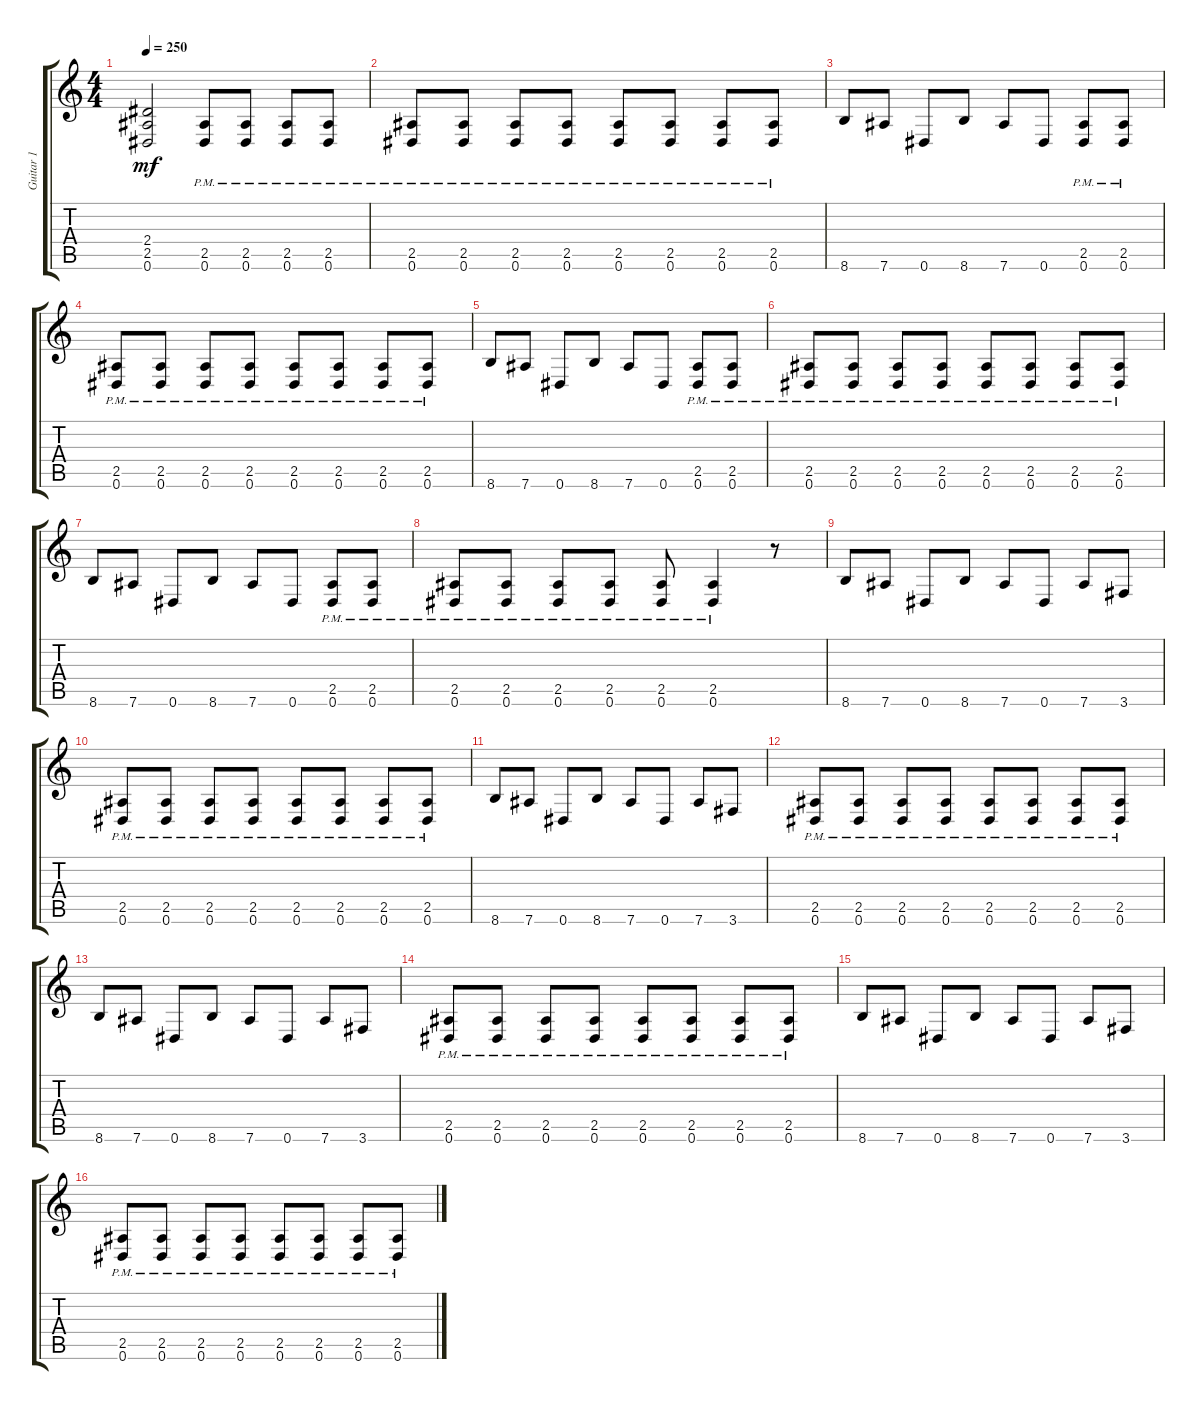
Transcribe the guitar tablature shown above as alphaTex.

\track ("Guitar 1" "Guitar 1") {instrument acousticguitarsteel}
\staff {score tabs}
\tuning (Eb4 Bb3 Gb3 Db3 Ab2 Eb2) {hide}
\ts (4 4)
\tempo 250
\clef g2
\ks c
(2.4 2.5 0.6).2{dy mf} (2.5{pm} 0.6{pm}).8 (2.5{pm} 0.6{pm}).8 (2.5{pm} 0.6{pm}).8 (2.5{pm} 0.6{pm}).8 |
(2.5{pm} 0.6{pm}).8 (2.5{pm} 0.6{pm}).8 (2.5{pm} 0.6{pm}).8 (2.5{pm} 0.6{pm}).8 (2.5{pm} 0.6{pm}).8 (2.5{pm} 0.6{pm}).8 (2.5{pm} 0.6{pm}).8 (2.5{pm} 0.6{pm}).8 |
8.6.8 7.6.8 0.6.8 8.6.8 7.6.8 0.6.8 (2.5{pm} 0.6{pm}).8 (2.5{pm} 0.6{pm}).8 |
(2.5{pm} 0.6{pm}).8 (2.5{pm} 0.6{pm}).8 (2.5{pm} 0.6{pm}).8 (2.5{pm} 0.6{pm}).8 (2.5{pm} 0.6{pm}).8 (2.5{pm} 0.6{pm}).8 (2.5{pm} 0.6{pm}).8 (2.5{pm} 0.6{pm}).8 |
8.6.8 7.6.8 0.6.8 8.6.8 7.6.8 0.6.8 (2.5{pm} 0.6{pm}).8 (2.5{pm} 0.6{pm}).8 |
(2.5{pm} 0.6{pm}).8 (2.5{pm} 0.6{pm}).8 (2.5{pm} 0.6{pm}).8 (2.5{pm} 0.6{pm}).8 (2.5{pm} 0.6{pm}).8 (2.5{pm} 0.6{pm}).8 (2.5{pm} 0.6{pm}).8 (2.5{pm} 0.6{pm}).8 |
8.6.8 7.6.8 0.6.8 8.6.8 7.6.8 0.6.8 (2.5{pm} 0.6{pm}).8 (2.5{pm} 0.6{pm}).8 |
(2.5{pm} 0.6{pm}).8 (2.5{pm} 0.6{pm}).8 (2.5{pm} 0.6{pm}).8 (2.5{pm} 0.6{pm}).8 (2.5{pm} 0.6{pm}).8 (2.5{pm} 0.6{pm}).4 r.8 |
8.6.8 7.6.8 0.6.8 8.6.8 7.6.8 0.6.8 7.6.8 3.6.8 |
(2.5{pm} 0.6{pm}).8 (2.5{pm} 0.6{pm}).8 (2.5{pm} 0.6{pm}).8 (2.5{pm} 0.6{pm}).8 (2.5{pm} 0.6{pm}).8 (2.5{pm} 0.6{pm}).8 (2.5{pm} 0.6{pm}).8 (2.5{pm} 0.6{pm}).8 |
8.6.8 7.6.8 0.6.8 8.6.8 7.6.8 0.6.8 7.6.8 3.6.8 |
(2.5{pm} 0.6{pm}).8 (2.5{pm} 0.6{pm}).8 (2.5{pm} 0.6{pm}).8 (2.5{pm} 0.6{pm}).8 (2.5{pm} 0.6{pm}).8 (2.5{pm} 0.6{pm}).8 (2.5{pm} 0.6{pm}).8 (2.5{pm} 0.6{pm}).8 |
8.6.8 7.6.8 0.6.8 8.6.8 7.6.8 0.6.8 7.6.8 3.6.8 |
(2.5{pm} 0.6{pm}).8 (2.5{pm} 0.6{pm}).8 (2.5{pm} 0.6{pm}).8 (2.5{pm} 0.6{pm}).8 (2.5{pm} 0.6{pm}).8 (2.5{pm} 0.6{pm}).8 (2.5{pm} 0.6{pm}).8 (2.5{pm} 0.6{pm}).8 |
8.6.8 7.6.8 0.6.8 8.6.8 7.6.8 0.6.8 7.6.8 3.6.8 |
(2.5{pm} 0.6{pm}).8 (2.5{pm} 0.6{pm}).8 (2.5{pm} 0.6{pm}).8 (2.5{pm} 0.6{pm}).8 (2.5{pm} 0.6{pm}).8 (2.5{pm} 0.6{pm}).8 (2.5{pm} 0.6{pm}).8 (2.5{pm} 0.6{pm}).8
